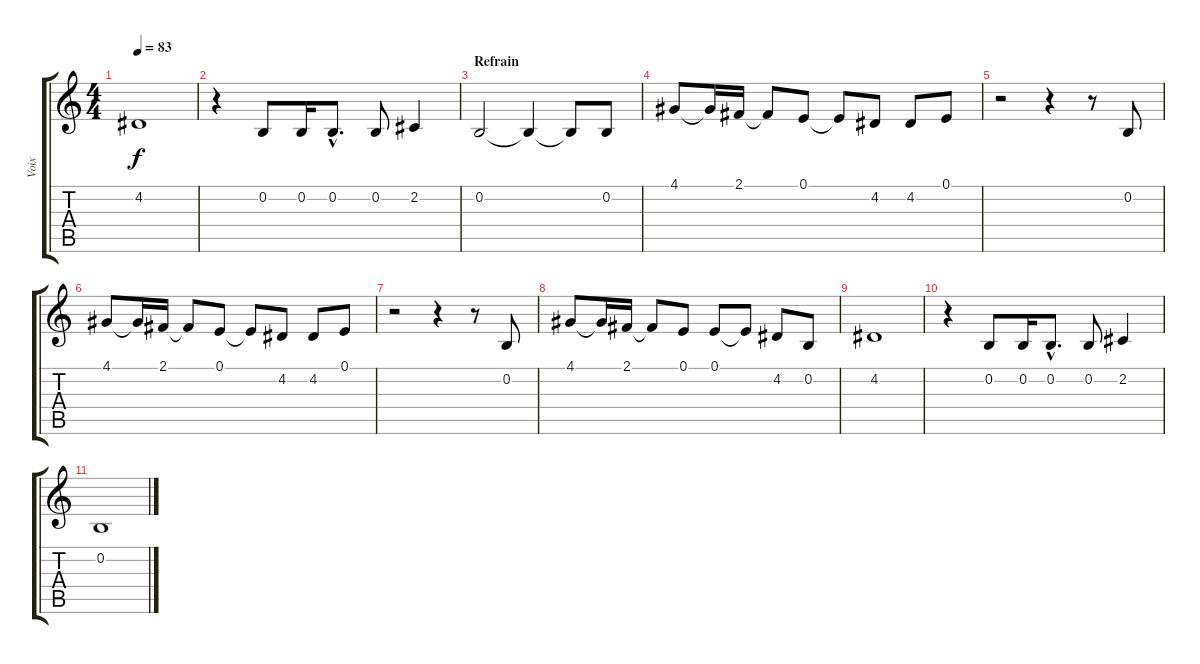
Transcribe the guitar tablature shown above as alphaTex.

\track ("Voix" "Voix") {instrument koto}
\staff {score tabs}
\tuning (E4 B3 G3 D3 A2 E2) {hide}
\ts (4 4)
\tempo 83
\clef g2
\ks c
4.2.1{dy f} |
r.4 0.2.8 0.2.16 0.2{hac}.8{d} 0.2.8 2.2.4 |
\section ("" "Refrain")
0.2.2 0.2{t}.4 0.2{t}.8 0.2.8 |
4.1.8 4.1{t}.16 2.1.16 2.1{t}.8 0.1.8 0.1{t}.8 4.2.8 4.2.8 0.1.8 |
r.2 r.4 r.8 0.2.8 |
4.1.8 4.1{t}.16 2.1.16 2.1{t}.8 0.1.8 0.1{t}.8 4.2.8 4.2.8 0.1.8 |
r.2 r.4 r.8 0.2.8 |
4.1.8 4.1{t}.16 2.1.16 2.1{t}.8 0.1.8 0.1.8 0.1{t}.8 4.2.8 0.2.8 |
4.2.1 |
r.4 0.2.8 0.2.16 0.2{hac}.8{d} 0.2.8 2.2.4 |
0.2.1
